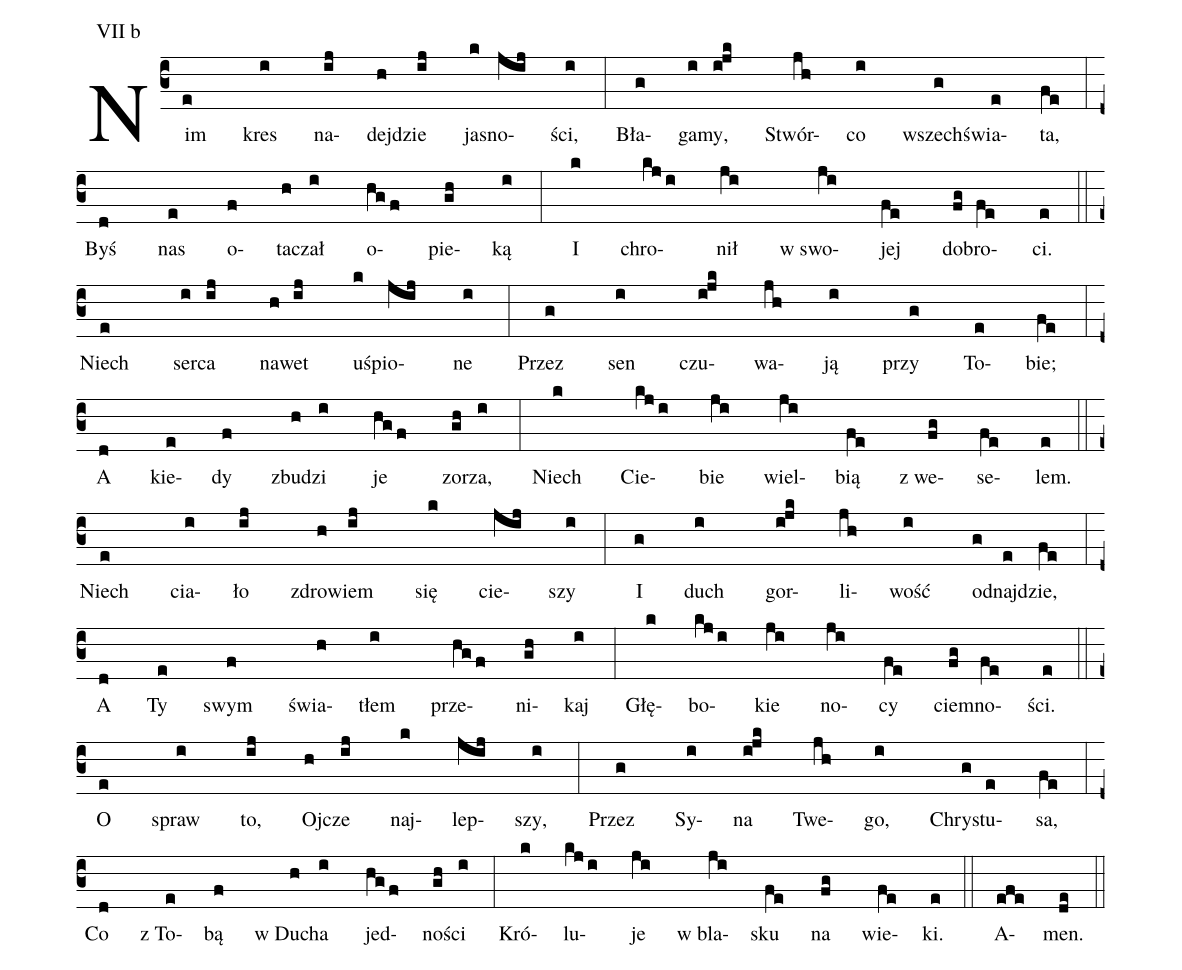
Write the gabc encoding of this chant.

annotation: VII b;
%%
(c3)Nim(e) kres(i) na(ij)dej(h)dzie(ij) ja(k)sno(jij)ści,(i) (:)
Bła(g)ga(i)my,(ijk) Stwór(jh)co(i) wszech(g)świa(e)ta,(fe) (:) (z)
Byś(d) nas(e) o(f)ta(h)czał(i) o(hgf)pie(gh)ką(i) (:)
I(k) chro(kji)nił(ji) w swo(ji)jej(fe) do(fg)bro(fe)ci.(e) (::) (z)

Niech(e) ser(i)ca(ij) na(h)wet(ij) uś(k)pio(jij)ne(i) (:)
Przez(g) sen(i) czu(ijk)wa(jh)ją(i) przy(g) To(e)bie;(fe) (:) (z)
A(d) kie(e)dy(f) zbu(h)dzi(i) je(hgf) zo(gh)rza,(i) (:)
Niech(k) Cie(kji)bie(ji) wiel(ji)bią(fe) z we(fg)se(fe)lem.(e) (::) (z)

Niech(e) cia(i)ło(ij) zdro(h)wiem(ij) się(k) cie(jij)szy(i) (:)
I(g) duch(i) gor(ijk)li(jh)wość(i) od(g)naj(e)dzie,(fe) (:) (z)
A(d) Ty(e) swym(f) świa(h)tłem(i) prze(hgf)ni(gh)kaj(i) (:)
Głę(k)bo(kji)kie(ji) no(ji)cy(fe) ciem(fg)no(fe)ści.(e) (::) (z)

O(e) spraw(i) to,(ij) Oj(h)cze(ij) naj(k)lep(jij)szy,(i) (:)
Przez(g) Sy(i)na(ijk) Twe(jh)go,(i) Chry(g)stu(e)sa,(fe) (:) (z)
Co(d) z To(e)bą(f) w Du(h)cha(i) jed(hgf)no(gh)ści(i) (:)
Kró(k)lu(kji)je(ji) w bla(ji)sku(fe) na(fg) wie(fe)ki.(e) (::) A(efe)men.(de) (::) (z)
